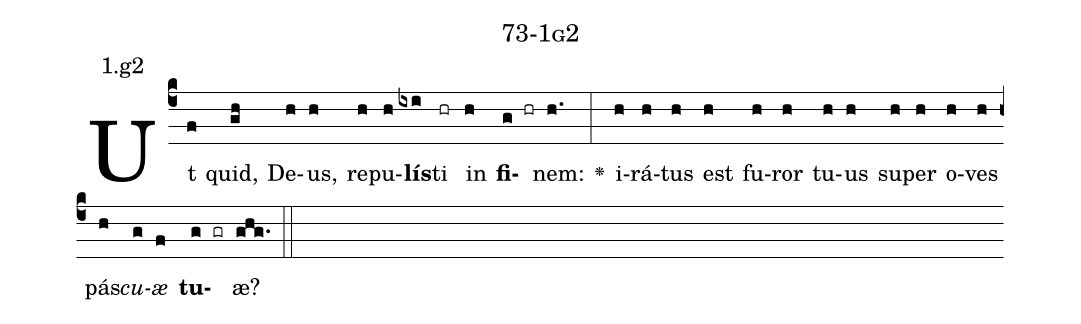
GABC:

name: 73-1g2;
annotation: 1.g2;
%%
(c4)Ut(f) quid,(gh) De(h)us,(h) re(h)pu(h)<b>lís</b>(ixi)ti(hr) in(h) <b>fi</b>(g hr)nem:(h.) <v>\greheightstar</v>(:) i(h)rá(h)tus(h) est(h) fu(h)ror(h) tu(h)us(h) su(h)per(h) o(h)ves(h) pás(h)<i>cu</i>(g)<i>æ</i>(f) <b>tu</b>(g gr)æ?(ghg.) (::)


%E(h) u(h) o(g) u(f) a(g) e.(ghg.) (::)
